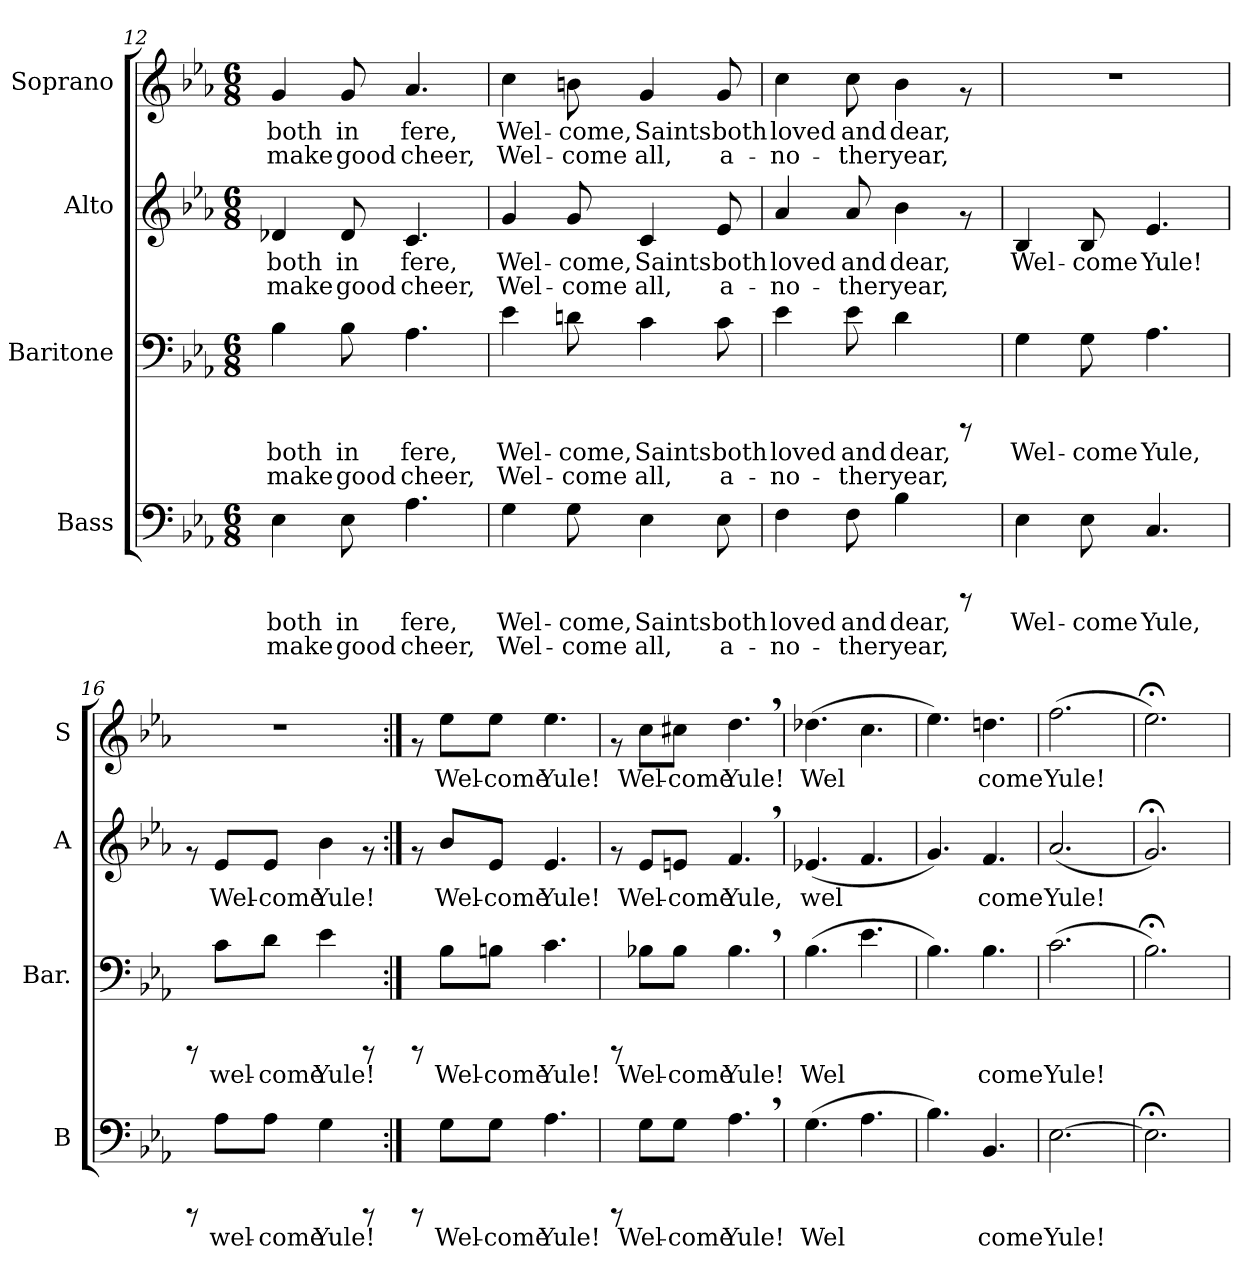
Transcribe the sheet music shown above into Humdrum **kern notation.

**kern	**text	**text	**kern	**text	**text	**kern	**text	**text	**kern	**text	**text
*part4	*part4	*part4	*part3	*part3	*part3	*part2	*part2	*part2	*part1	*part1	*part1
*staff4	*staff4	*staff4	*staff3	*staff3	*staff3	*staff2	*staff2	*staff2	*staff1	*staff1	*staff1
*I"Bass	*	*	*I"Baritone	*	*	*I"Alto	*	*	*I"Soprano	*	*
*I'B	*	*	*I'Bar.	*	*	*I'A	*	*	*I'S	*	*
*clefF4	*	*	*clefF4	*	*	*clefG2	*	*	*clefG2	*	*
*k[b-e-a-]	*	*	*k[b-e-a-]	*	*	*k[b-e-a-]	*	*	*k[b-e-a-]	*	*
*E-:	*	*	*E-:	*	*	*E-:	*	*	*E-:	*	*
*M6/8	*	*	*M6/8	*	*	*M6/8	*	*	*M6/8	*	*
=12	=12	=12	=12	=12	=12	=12	=12	=12	=12	=12	=12
!	!LO:LY:b:cj	!LO:LY:b:cj	!	!LO:LY:b:cj	!LO:LY:b:cj	!	!LO:LY:b:rj	!LO:LY:b:rj	!	!LO:LY:b:rj	!LO:LY:b:rj
4E-\	both	make	4B-\	both	make	4d-X/	both	make	4g/	both	make
!	!LO:LY:b:cj	!LO:LY:b:cj	!	!LO:LY:b:cj	!LO:LY:b:cj	!	!LO:LY:b:rj	!LO:LY:b:rj	!	!LO:LY:b:rj	!LO:LY:b:rj
8E-\	in	good	8B-\	in	good	8d-/	in	good	8g/	in	good
!	!LO:LY:b:cj	!LO:LY:b:cj	!	!LO:LY:b:cj	!LO:LY:b:cj	!	!LO:LY:b:rj	!LO:LY:b:rj	!	!LO:LY:b:rj	!LO:LY:b:rj
4.A-\	fere,	cheer,	4.A-\	fere,	cheer,	4.c/	fere,	cheer,	4.a-/	fere,	cheer,
!!LO:LB:g=z
=13	=13	=13	=13	=13	=13	=13	=13	=13	=13	=13	=13
!	!LO:LY:b:cj	!LO:LY:b:cj	!	!LO:LY:b:cj	!LO:LY:b:cj	!	!LO:LY:b:rj	!LO:LY:b:rj	!	!LO:LY:b:rj	!LO:LY:b:rj
4G\	Wel-	-Wel-	4e-\	Wel-	-Wel-	4g/	Wel-	-Wel-	4cc\	Wel-	-Wel-
!	!LO:LY:b:cj	!LO:LY:b:cj	!	!LO:LY:b:cj	!LO:LY:b:cj	!	!LO:LY:b:rj	!LO:LY:b:rj	!	!LO:LY:b:rj	!LO:LY:b:rj
8G\	-come,	come	8dn\	-come,	come	8g/	-come,	come	8bn\	-come,	come
!	!LO:LY:b:cj	!LO:LY:b:cj	!	!LO:LY:b:cj	!LO:LY:b:cj	!	!LO:LY:b:rj	!LO:LY:b:rj	!	!LO:LY:b:rj	!LO:LY:b:rj
4E-\	Saints	all,	4c\	Saints	all,	4c/	Saints	all,	4g/	Saints	all,
!	!LO:LY:b:cj	!LO:LY:b:cj	!	!LO:LY:b:cj	!LO:LY:b:cj	!	!LO:LY:b:rj	!LO:LY:b:rj	!	!LO:LY:b:rj	!LO:LY:b:rj
8E-\	both	a-	8c\	both	a-	8e-/	both	a-	8g/	both	a-
=14	=14	=14	=14	=14	=14	=14	=14	=14	=14	=14	=14
!	!LO:LY:b:cj	!LO:LY:b:cj	!	!LO:LY:b:cj	!LO:LY:b:cj	!	!LO:LY:b:rj	!LO:LY:b:rj	!	!LO:LY:b:rj	!LO:LY:b:rj
4F\	-loved	no-	4e-\	-loved	no-	4a-/	-loved	no-	4cc\	-loved	no-
!	!LO:LY:b:cj	!LO:LY:b:cj	!	!LO:LY:b:cj	!LO:LY:b:cj	!	!LO:LY:b:rj	!LO:LY:b:rj	!	!LO:LY:b:rj	!LO:LY:b:rj
8F\	-and	ther	8e-\	-and	ther	8a-/	-and	ther	8cc\	-and	ther
!	!LO:LY:b:cj	!LO:LY:b:cj	!	!LO:LY:b:cj	!LO:LY:b:cj	!	!LO:LY:b:rj	!LO:LY:b:rj	!	!LO:LY:b:rj	!LO:LY:b:rj
4B-\	dear,	year,	4d\	dear,	year,	4b-\	dear,	year,	4b-\	dear,	year,
8rCCC	.	.	8rCCC	.	.	8rf	.	.	8rf	.	.
=15	=15	=15	=15	=15	=15	=15	=15	=15	=15	=15	=15
!	!LO:LY:b:cj	!	!	!LO:LY:b:cj	!	!	!LO:LY:b:rj	!	!	!	!
4E-\	Wel-	.	4G\	Wel-	.	4B-/	Wel-	.	2.r	.	.
!	!LO:LY:b:cj	!	!	!LO:LY:b:cj	!	!	!LO:LY:b:rj	!	!	!	!
8E-\	-come	.	8G\	-come	.	8B-/	-come	.	.	.	.
!	!LO:LY:b:cj	!	!	!LO:LY:b:cj	!	!	!LO:LY:b:rj	!	!	!	!
4.C/	Yule,	.	4.A-\	Yule,	.	4.e-/	Yule!	.	.	.	.
=16	=16	=16	=16	=16	=16	=16	=16	=16	=16	=16	=16
8rCCC	.	.	8rCCC	.	.	8rf	.	.	2.r	.	.
!	!LO:LY:b:cj	!	!	!LO:LY:b:cj	!	!	!LO:LY:b:rj	!	!	!	!
8A-\L	wel-	.	8c\L	wel-	.	8e-/L	Wel-	.	.	.	.
!	!LO:LY:b:cj	!	!	!LO:LY:b:cj	!	!	!LO:LY:b:rj	!	!	!	!
8A-\J	-come	.	8d\J	-come	.	8e-/J	-come	.	.	.	.
!	!LO:LY:b:cj	!	!	!LO:LY:b:cj	!	!	!LO:LY:b:rj	!	!	!	!
4G\	Yule!	.	4e-\	Yule!	.	4b-\	Yule!	.	.	.	.
8rCCC	.	.	8rCCC	.	.	8rf	.	.	.	.	.
!!LO:LB:g=z
=17:|!	=17:|!	=17:|!	=17:|!	=17:|!	=17:|!	=17:|!	=17:|!	=17:|!	=17:|!	=17:|!	=17:|!
8rCCC	.	.	8rCCC	.	.	8rf	.	.	8rf	.	.
!	!LO:LY:b:cj	!	!	!LO:LY:b:cj	!	!	!LO:LY:b:rj	!	!	!LO:LY:b:rj	!
8G\L	Wel-	.	8B-\L	Wel-	.	8b-/L	Wel-	.	8ee-\L	Wel-	.
!	!LO:LY:b:cj	!	!	!LO:LY:b:cj	!	!	!LO:LY:b:rj	!	!	!LO:LY:b:rj	!
8G\J	-come	.	8Bn\J	-come	.	8e-/J	-come	.	8ee-\J	-come	.
!	!LO:LY:b:cj	!	!	!LO:LY:b:cj	!	!	!LO:LY:b:rj	!	!	!LO:LY:b:rj	!
4.A-\	Yule!	.	4.c\	Yule!	.	4.e-/	Yule!	.	4.ee-\	Yule!	.
=18	=18	=18	=18	=18	=18	=18	=18	=18	=18	=18	=18
8rCCC	.	.	8rCCC	.	.	8rf	.	.	8rf	.	.
!	!LO:LY:b:cj	!	!	!LO:LY:b:cj	!	!	!LO:LY:b:rj	!	!	!LO:LY:b:rj	!
8G\L	Wel-	.	8B-X\L	Wel-	.	8e-/L	Wel-	.	8cc\L	Wel-	.
!	!LO:LY:b:cj	!	!	!LO:LY:b:cj	!	!	!LO:LY:b:rj	!	!	!LO:LY:b:rj	!
8G\J	-come	.	8B-\J	-come	.	8en/J	-come	.	8cc#X\J	-come	.
!	!LO:LY:b:cj	!	!	!LO:LY:b:cj	!	!	!LO:LY:b:rj	!	!	!LO:LY:b:rj	!
4.A-,>\	Yule!	.	4.B-,>\	Yule!	.	4.f,>/	Yule,	.	4.dd,>\	Yule!	.
=19	=19	=19	=19	=19	=19	=19	=19	=19	=19	=19	=19
!	!LO:LY:b:cj	!	!	!LO:LY:b:cj	!	!	!LO:LY:b:rj	!	!	!LO:LY:b:rj	!
(>4.G\	Wel-	.	(>4.B-\	Wel-	.	(<4.e-X/	wel-	.	(>4.dd-X\	Wel-	.
!	!LO:LY:b:cj	!	!	!LO:LY:b:cj	!	!	!LO:LY:b:rj	!	!	!LO:LY:b:rj	!
4.A-\	--	.	4.e-\	--	.	4.f/	--	.	4.cc\	--	.
=20	=20	=20	=20	=20	=20	=20	=20	=20	=20	=20	=20
!	!LO:LY:b:cj	!	!	!LO:LY:b:cj	!	!	!LO:LY:b:rj	!	!	!LO:LY:b:rj	!
4.B-\)	--	.	4.B-\)	--	.	4.g/)	--	.	4.ee-\)	--	.
!	!LO:LY:b:cj	!	!	!LO:LY:b:cj	!	!	!LO:LY:b:rj	!	!	!LO:LY:b:rj	!
4.BB-/	-come	.	4.B-\	-come	.	4.f/	-come	.	4.ddn\	-come	.
=21	=21	=21	=21	=21	=21	=21	=21	=21	=21	=21	=21
!	!LO:LY:b:cj	!	!	!LO:LY:b:cj	!	!	!LO:LY:b:rj	!	!	!LO:LY:b:rj	!
[>2.E-\	Yule!	.	(>2.c\	Yule!	.	(<2.a-/	Yule!	.	(>2.ff\	Yule!	.
=22	=22	=22	=22	=22	=22	=22	=22	=22	=22	=22	=22
!	!LO:LY:b:cj	!	!	!LO:LY:b:cj	!	!	!LO:LY:b:rj	!	!	!LO:LY:b:rj	!
2.E-;<\]	.	.	2.B-;<\)	.	.	2.g;</)	.	.	2.ee-;<\)	.	.
=	=	=	=	=	=	=	=	=	=	=	=
*-	*-	*-	*-	*-	*-	*-	*-	*-	*-	*-	*-
